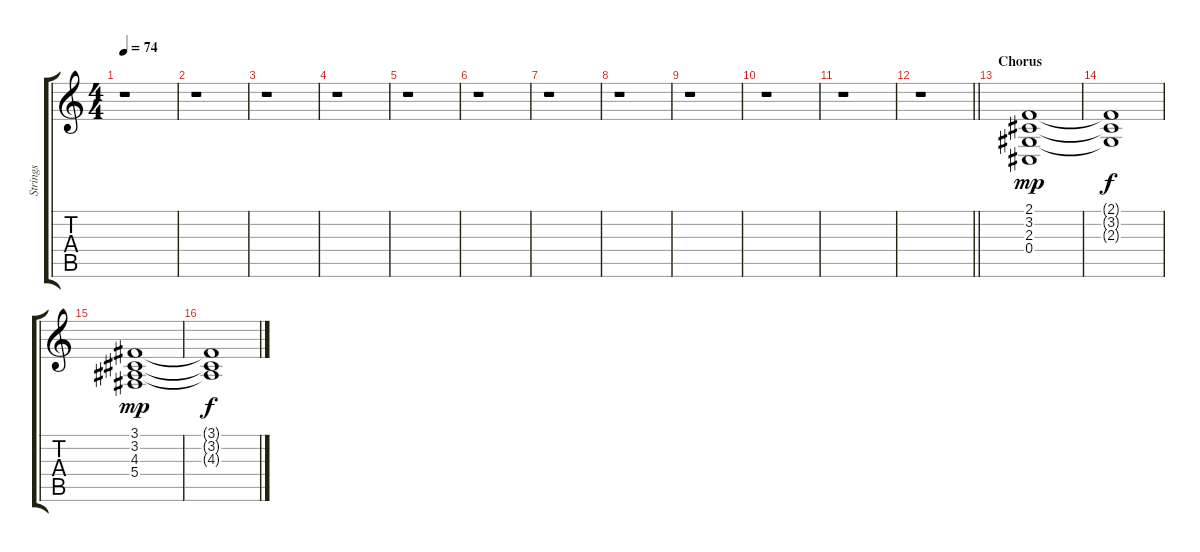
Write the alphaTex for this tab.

\track ("Strings" "Strings") {instrument stringensemble1}
\staff {score tabs}
\tuning (Eb4 Bb3 Gb3 Db3 Ab2 Db2) {hide}
\ts (4 4)
\tempo 74
\clef g2
\ks c
r.1{dy f} |
r.1 |
r.1 |
r.1 |
r.1 |
r.1 |
r.1 |
r.1 |
r.1 |
r.1 |
r.1 |
\barLineRight lightlight
r.1 |
\section ("" "Chorus")
(2.1 3.2 2.3 0.4).1{dy mp volume 12} |
(2.1{t} 3.2{t} 2.3{t}).1{dy f} |
(3.1 3.2 4.3 5.4).1{dy mp} |
(3.1{t} 3.2{t} 4.3{t}).1{dy f}
